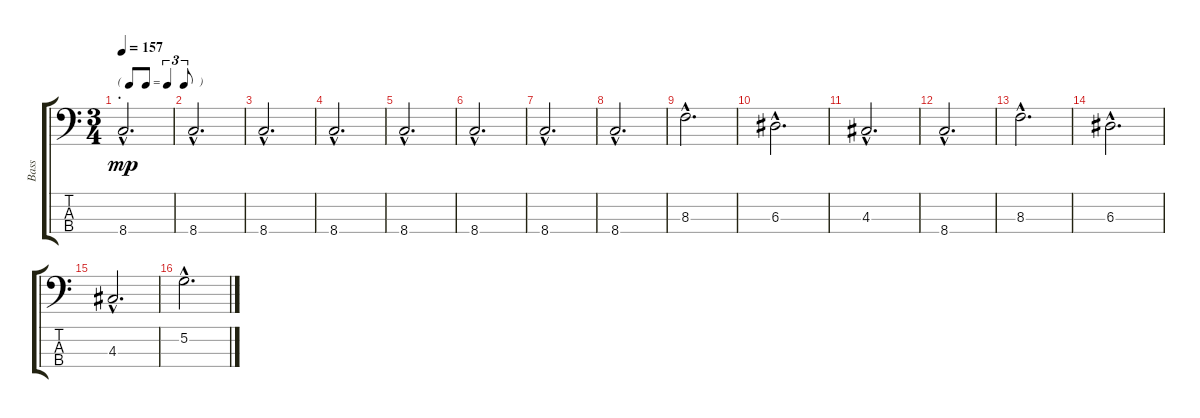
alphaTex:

\track ("Bass" "Bass") {instrument acousticbass}
\staff {score tabs}
\tuning (G2 D2 A1 E1) {hide}
\ts (3 4)
\tf triplet8th
\section ("" ".")
\tempo 157
\clef f4
\ks c
8.4{hac}.2{d dy mp instrument acousticbass} |
8.4{hac}.2{d} |
8.4{hac}.2{d} |
8.4{hac}.2{d} |
8.4{hac}.2{d} |
8.4{hac}.2{d} |
8.4{hac}.2{d} |
8.4{hac}.2{d} |
8.3{hac}.2{d} |
6.3{hac}.2{d} |
4.3{hac}.2{d} |
8.4{hac}.2{d} |
8.3{hac}.2{d} |
6.3{hac}.2{d} |
4.3{hac}.2{d} |
5.2{hac}.2{d}
